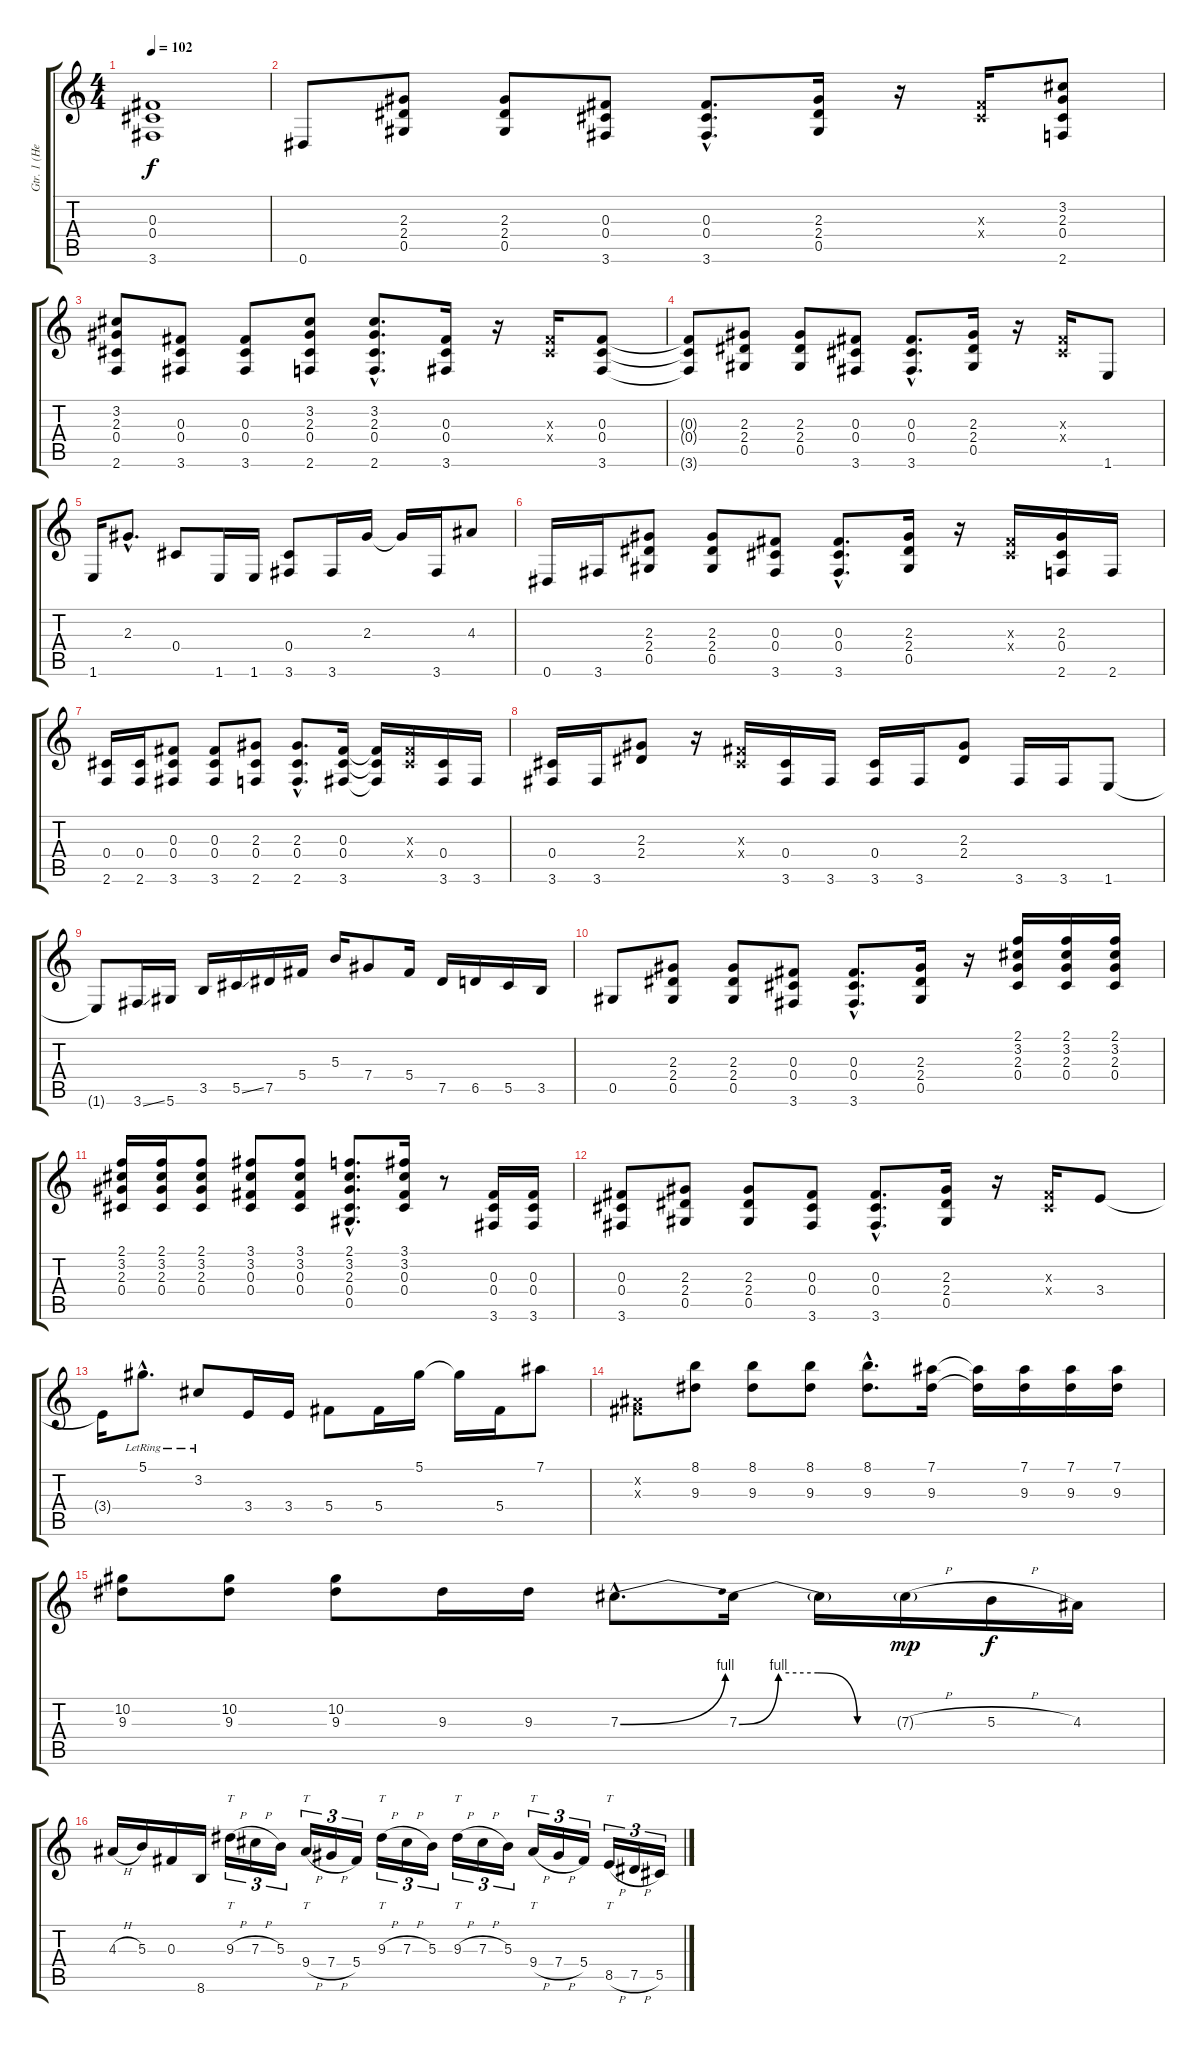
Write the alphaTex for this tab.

\track ("Gtr. 1 (He-Man)" "Gtr. 1 (He") {instrument distortionguitar}
\staff {score tabs}
\tuning (Eb4 Bb3 Gb3 Db3 Ab2 Eb2) {hide}
\ts (4 4)
\tempo 102
\clef g2
\ks c
(0.3{t} 0.4{t} 3.6{t}).1{dy f} |
0.6.8 (2.3 2.4 0.5).8 (2.3 2.4 0.5).8 (0.3 0.4 3.6).8 (0.3{hac} 0.4{hac} 3.6{hac}).8{d} (2.3 2.4 0.5).16 r.16 (0.3{x} 0.4{x}).16 (3.2 2.3 0.4 2.6).8 |
(3.2 2.3 0.4 2.6).8 (0.3 0.4 3.6).8 (0.3 0.4 3.6).8 (3.2 2.3 0.4 2.6).8 (3.2{hac} 2.3{hac} 0.4{hac} 2.6{hac}).8{d} (0.3 0.4 3.6).16 r.16 (0.3{x} 0.4{x}).16 (0.3 0.4 3.6).8 |
(0.3{t} 0.4{t} 3.6{t}).8 (2.3 2.4 0.5).8 (2.3 2.4 0.5).8 (0.3 0.4 3.6).8 (0.3{hac} 0.4{hac} 3.6{hac}).8{d} (2.3 2.4 0.5).16 r.16 (0.3{x} 0.4{x}).16 1.6.8 |
1.6.16 2.3{hac}.8{d} 0.4.8 1.6.16 1.6.16 (0.4 3.6).8 3.6.16 2.3.16 2.3{t}.16 3.6.16 4.3.8 |
0.6.16 3.6.16 (2.3 2.4 0.5).8 (2.3 2.4 0.5).8 (0.3 0.4 3.6).8 (0.3{hac} 0.4{hac} 3.6{hac}).8{d} (2.3 2.4 0.5).16 r.16 (0.3{x} 0.4{x}).16 (2.3 0.4 2.6).16 2.6.16 |
(0.4 2.6).16 (0.4 2.6).16 (0.3 0.4 3.6).8 (0.3 0.4 3.6).8 (2.3 0.4 2.6).8 (2.3{hac} 0.4{hac} 2.6{hac}).8{d} (0.3 0.4 3.6).16 (0.3{t} 0.4{t} 3.6{t}).16 (0.3{x} 0.4{x}).16 (0.4 3.6).16 3.6.16 |
(0.4 3.6).16 3.6.16 (2.3 2.4).8 r.16 (0.3{x} 0.4{x}).16 (0.4 3.6).16 3.6.16 (0.4 3.6).16 3.6.16 (2.3 2.4).8 3.6.16 3.6.16 1.6.8 |
1.6{t}.8 3.6{ss}.16 5.6.16 3.5.16 5.5{ss}.16 7.5.16 5.4.16 5.3.16 7.4.8 5.4.16 7.5.16 6.5.16 5.5.16 3.5.16 |
0.5.8 (2.3 2.4 0.5).8 (2.3 2.4 0.5).8 (0.3 0.4 3.6).8 (0.3{hac} 0.4{hac} 3.6{hac}).8{d} (2.3 2.4 0.5).16 r.16 (2.1 3.2 2.3 0.4).16 (2.1 3.2 2.3 0.4).16 (2.1 3.2 2.3 0.4).16 |
(2.1 3.2 2.3 0.4).16 (2.1 3.2 2.3 0.4).16 (2.1 3.2 2.3 0.4).8 (3.1 3.2 0.3 0.4).8 (3.1 3.2 0.3 0.4).8 (2.1{hac} 3.2{hac} 2.3{hac} 0.4{hac} 0.5{hac}).8{d} (3.1 3.2 0.3 0.4).16 r.8 (0.3 0.4 3.6).16 (0.3 0.4 3.6).16 |
(0.3 0.4 3.6).8 (2.3 2.4 0.5).8 (2.3 2.4 0.5).8 (0.3 0.4 3.6).8 (0.3{hac} 0.4{hac} 3.6{hac}).8{d} (2.3 2.4 0.5).16 r.16 (0.3{x} 0.4{x}).16 3.4.8 |
3.4{t}.16 5.1{hac lr}.8{d} 3.2{lr}.8 3.4.16 3.4.16 5.4.8 5.4.16 5.1.16 5.1{t}.16 5.4.16 7.1.8 |
(0.2{x} 0.3{x}).8 (8.1 9.3).8 (8.1 9.3).8 (8.1 9.3).8 (8.1{hac} 9.3{hac}).8{d} (7.1 9.3).16 (7.1{t} 9.3{t}).16 (7.1 9.3).16 (7.1 9.3).16 (7.1 9.3).16 |
(10.2 9.3).8 (10.2 9.3).8 (10.2 9.3).8 9.3.16 9.3.16 7.3{be (bend 0 0 60 4) hac}.8{d} 7.3{be (custom 0 0 15 4 30 4 45 0 60 0)}.16 7.3{t}.16 7.3{h g}.16{dy mp} 5.3{h}.16{dy f} 4.3.16 |
4.3{h}.16 5.3.16 0.3.16 8.6.16 9.3{h}.16{tt tu (3 2)} 7.3{h}.16{tu (3 2)} 5.3.16{tu (3 2)} 9.4{h}.16{tt tu (3 2)} 7.4{h}.16{tu (3 2)} 5.4.16{tu (3 2)} 9.3{h}.16{tt tu (3 2)} 7.3{h}.16{tu (3 2)} 5.3.16{tu (3 2)} 9.3{h}.16{tt tu (3 2)} 7.3{h}.16{tu (3 2)} 5.3.16{tu (3 2)} 9.4{h}.16{tt tu (3 2)} 7.4{h}.16{tu (3 2)} 5.4.16{tu (3 2)} 8.5{h}.16{tt tu (3 2)} 7.5{h}.16{tu (3 2)} 5.5.16{tu (3 2)}
